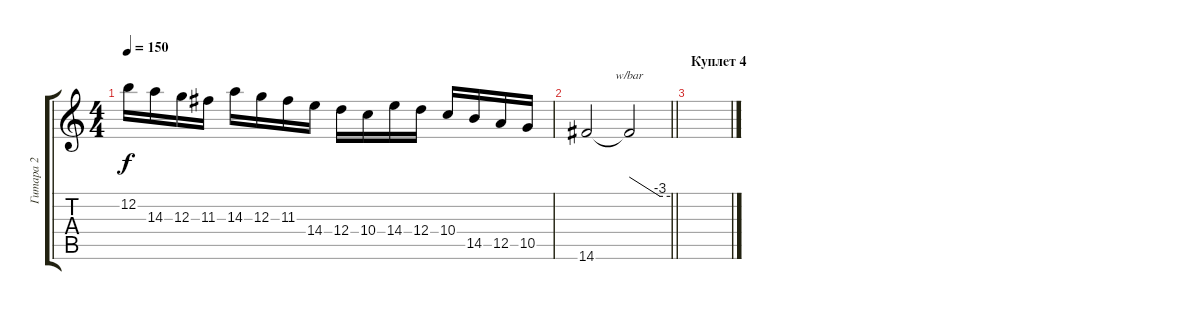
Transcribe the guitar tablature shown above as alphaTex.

\track ("Гитара 2" "Гитара 2") {instrument distortionguitar}
\staff {score tabs}
\tuning (E4 B3 G3 D3 A2 E2) {hide}
\ts (4 4)
\tempo 150
\clef g2
\ks c
12.2.16{dy f} 14.3.16 12.3.16 11.3.16 14.3.16 12.3.16 11.3.16 14.4.16 12.4.16 10.4.16 14.4.16 12.4.16 10.4.16 14.5.16 12.5.16 10.5.16 |
\barLineRight lightlight
14.6.2 14.6{t}.2{tbe (custom default 0 0 45 -12 60 -12)} |
\section ("" "Куплет 4")
